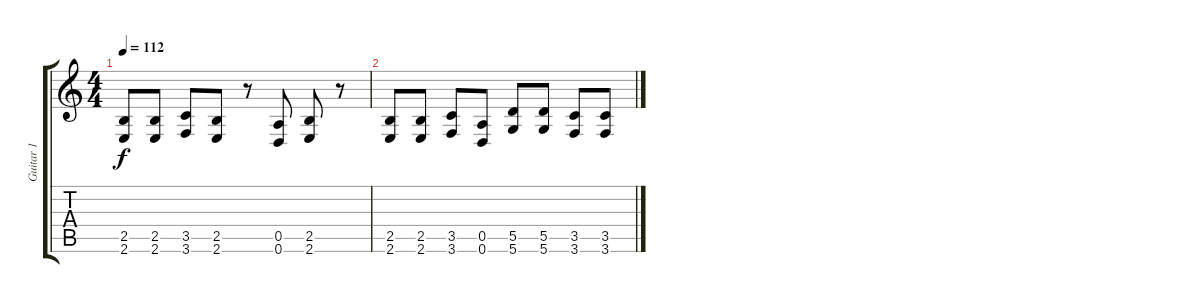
\track ("Guitar 1" "Guitar 1") {instrument distortionguitar}
\staff {score tabs}
\tuning (E4 B3 G3 D3 A2 D2) {hide}
\ts (4 4)
\tempo 112
\clef g2
\ks c
(2.5 2.6).8{dy f} (2.5 2.6).8 (3.5 3.6).8 (2.5 2.6).8 r.8 (0.5 0.6).8 (2.5 2.6).8 r.8 |
(2.5 2.6).8 (2.5 2.6).8 (3.5 3.6).8 (0.5 0.6).8 (5.5 5.6).8 (5.5 5.6).8 (3.5 3.6).8 (3.5 3.6).8
